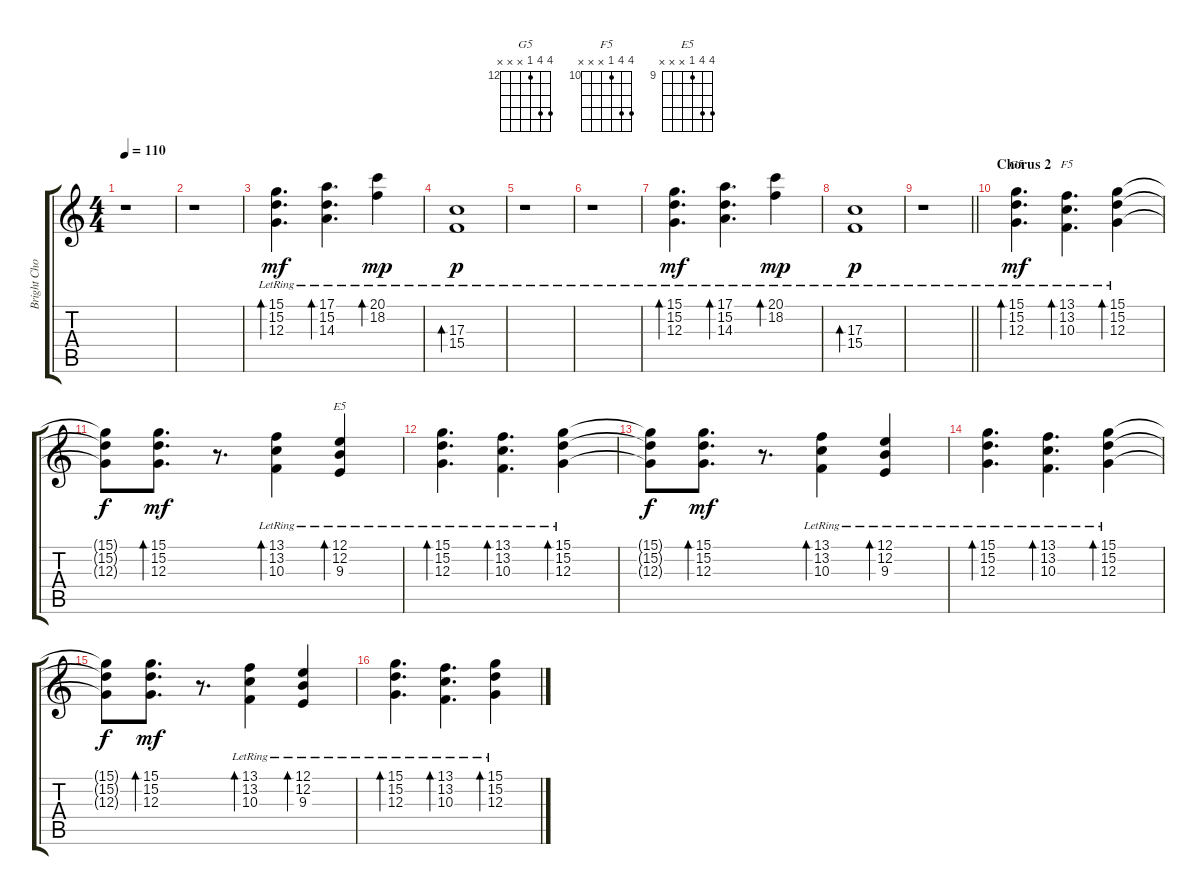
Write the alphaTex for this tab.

\track ("Bright Chords" "Bright Cho") {instrument tinklebell}
\staff {score tabs}
\tuning (E4 B3 G3 D3 A2 E2) {hide}
\chord ("G5" 15 15 12 x x x) {firstfret 12}
\chord ("F5" 13 13 10 x x x) {firstfret 10}
\chord ("E5" 12 12 9 x x x) {firstfret 9}
\ts (4 4)
\tempo 110
\clef g2
\ks c
r.1{dy mf} |
r.1 |
(15.1{lr} 15.2{lr} 12.3{lr}).4{d bd 30} (17.1 15.2{lr} 14.3{lr}).4{d bd 30} (20.1{lr} 18.2{lr}).4{bd 30 dy mp} |
(17.3 15.4{lr}).1{bd 30 dy p} |
r.1 |
r.1 |
(15.1{lr} 15.2{lr} 12.3{lr}).4{d bd 30 dy mf} (17.1 15.2{lr} 14.3{lr}).4{d bd 30} (20.1{lr} 18.2{lr}).4{bd 30 dy mp} |
(17.3 15.4{lr}).1{bd 30 dy p} |
\barLineRight lightlight
r.1 |
\section ("" "Chorus 2")
(15.1{lr} 15.2{lr} 12.3{lr}).4{d bd 30 ch "G5" dy mf} (13.1{lr} 13.2{lr} 10.3{lr}).4{d bd 30 ch "F5"} (15.1{lr} 15.2{lr} 12.3{lr}).4{bd 30} |
(15.1{t} 15.2{t} 12.3{t}).8{dy f} (15.1 15.2 12.3).8{d bd 30 dy mf} r.8{d} (13.1{lr} 13.2{lr} 10.3{lr}).4{bd 30} (12.1{lr} 12.2{lr} 9.3{lr}).4{bd 30 ch "E5"} |
(15.1{lr} 15.2{lr} 12.3{lr}).4{d bd 30} (13.1{lr} 13.2{lr} 10.3{lr}).4{d bd 30} (15.1{lr} 15.2{lr} 12.3{lr}).4{bd 30} |
(15.1{t} 15.2{t} 12.3{t}).8{dy f} (15.1 15.2 12.3).8{d bd 30 dy mf} r.8{d} (13.1{lr} 13.2{lr} 10.3{lr}).4{bd 30} (12.1{lr} 12.2{lr} 9.3{lr}).4{bd 30} |
(15.1{lr} 15.2{lr} 12.3{lr}).4{d bd 30} (13.1{lr} 13.2{lr} 10.3{lr}).4{d bd 30} (15.1{lr} 15.2{lr} 12.3{lr}).4{bd 30} |
(15.1{t} 15.2{t} 12.3{t}).8{dy f} (15.1 15.2 12.3).8{d bd 30 dy mf} r.8{d} (13.1{lr} 13.2{lr} 10.3{lr}).4{bd 30} (12.1{lr} 12.2{lr} 9.3{lr}).4{bd 30} |
(15.1{lr} 15.2{lr} 12.3{lr}).4{d bd 30} (13.1{lr} 13.2{lr} 10.3{lr}).4{d bd 30} (15.1{lr} 15.2{lr} 12.3{lr}).4{bd 30}
